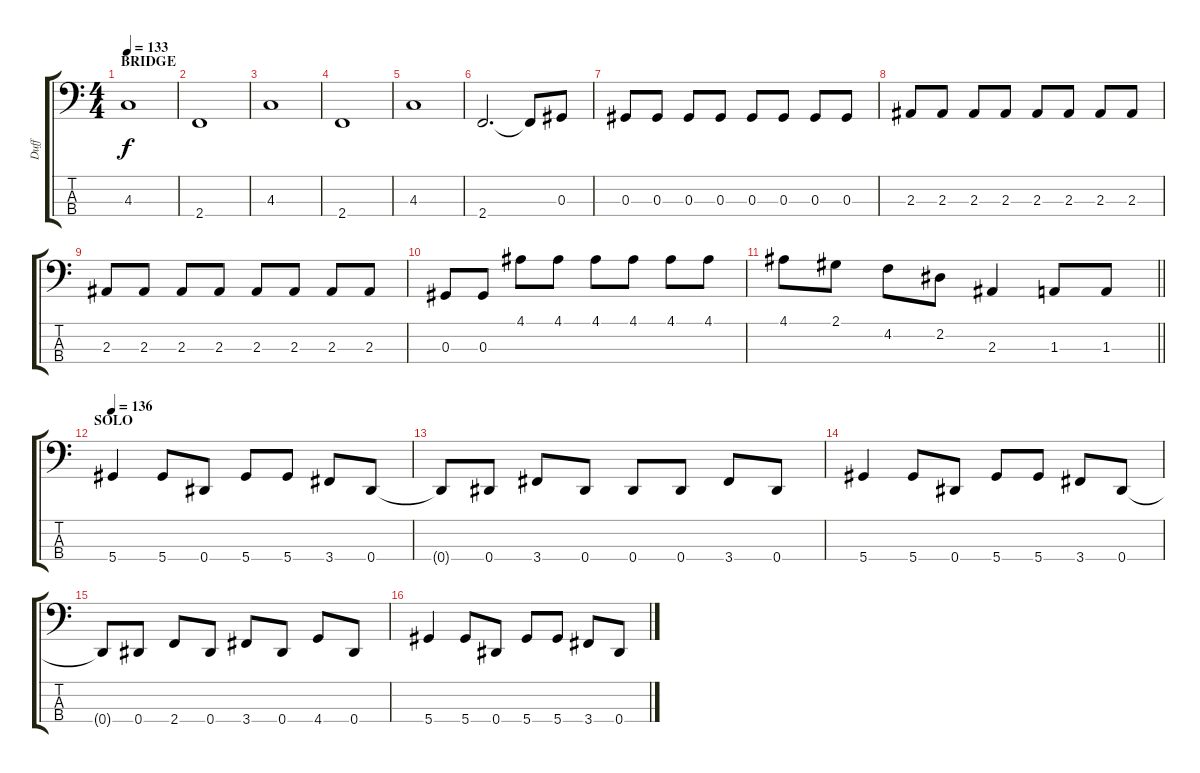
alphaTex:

\track ("Duff" "Duff") {instrument electricbassfinger}
\staff {score tabs}
\tuning (Gb2 Db2 Ab1 Eb1) {hide}
\ts (4 4)
\section ("" "BRIDGE")
\tempo 133
\clef f4
\ks c
4.3.1{dy f} |
2.4.1 |
4.3.1 |
2.4.1 |
4.3.1 |
2.4.2{d} 2.4{t}.8 0.3.8 |
0.3.8 0.3.8 0.3.8 0.3.8 0.3.8 0.3.8 0.3.8 0.3.8 |
2.3.8 2.3.8 2.3.8 2.3.8 2.3.8 2.3.8 2.3.8 2.3.8 |
2.3.8 2.3.8 2.3.8 2.3.8 2.3.8 2.3.8 2.3.8 2.3.8 |
0.3.8 0.3.8 4.1.8 4.1.8 4.1.8 4.1.8 4.1.8 4.1.8 |
\barLineRight lightlight
4.1.8 2.1.8 4.2.8 2.2.8 2.3.4 1.3.8 1.3.8 |
\section ("" "SOLO")
\tempo 136
5.4.4 5.4.8 0.4.8 5.4.8 5.4.8 3.4.8 0.4.8 |
0.4{t}.8 0.4.8 3.4.8 0.4.8 0.4.8 0.4.8 3.4.8 0.4.8 |
5.4.4 5.4.8 0.4.8 5.4.8 5.4.8 3.4.8 0.4.8 |
0.4{t}.8 0.4.8 2.4.8 0.4.8 3.4.8 0.4.8 4.4.8 0.4.8 |
5.4.4 5.4.8 0.4.8 5.4.8 5.4.8 3.4.8 0.4.8
